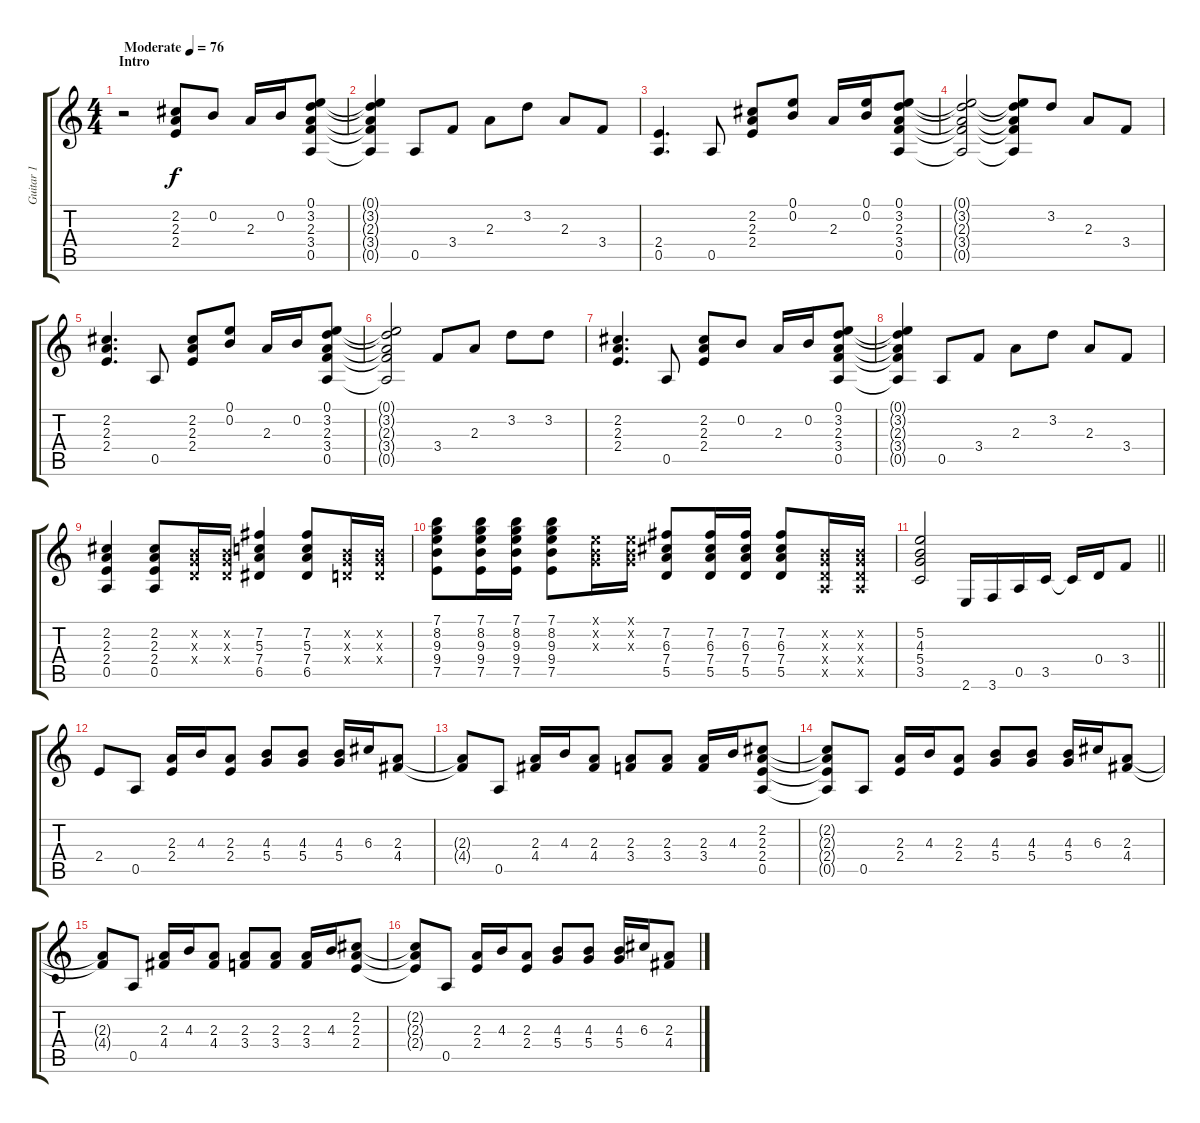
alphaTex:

\track ("Guitar 1" "Guitar 1") {instrument electricguitarclean}
\staff {score tabs}
\tuning (E4 B3 G3 D3 A2 D2) {hide}
\ts (4 4)
\section ("" "Intro")
\tempo (76 "Moderate")
\clef g2
\ks c
r.2{dy f instrument electricguitarclean} (2.2 2.3 2.4).8 0.2.8 2.3.16 0.2.16 (0.1 3.2 2.3 3.4 0.5).8 |
(0.1{t} 3.2{t} 2.3{t} 3.4{t} 0.5{t}).4 0.5.8 3.4.8 2.3.8 3.2.8 2.3.8 3.4.8 |
(2.4 0.5).4{d} 0.5.8 (2.2 2.3 2.4).8 (0.1 0.2).8 2.3.16 (0.1 0.2).16 (0.1 3.2 2.3 3.4 0.5).8 |
(0.1{t} 3.2{t} 2.3{t} 3.4{t} 0.5{t}).2 (0.1{t} 3.2{t} 2.3{t} 3.4{t} 0.5{t}).8 3.2.8 2.3.8 3.4.8 |
(2.2 2.3 2.4).4{d} 0.5.8 (2.2 2.3 2.4).8 (0.1 0.2).8 2.3.16 0.2.16 (0.1 3.2 2.3 3.4 0.5).8 |
(0.1{t} 3.2{t} 2.3{t} 3.4{t} 0.5{t}).2 3.4.8 2.3.8 3.2.8 3.2.8 |
(2.2 2.3 2.4).4{d} 0.5.8 (2.2 2.3 2.4).8 0.2.8 2.3.16 0.2.16 (0.1 3.2 2.3 3.4 0.5).8 |
(0.1{t} 3.2{t} 2.3{t} 3.4{t} 0.5{t}).4 0.5.8 3.4.8 2.3.8 3.2.8 2.3.8 3.4.8 |
(2.2 2.3 2.4 0.5).4 (2.2 2.3 2.4 0.5).8 (0.2{x} 0.3{x} 0.4{x}).16 (0.2{x} 0.3{x} 0.4{x}).16 (7.2 5.3 7.4 6.5).4 (7.2 5.3 7.4 6.5).8 (0.2{x} 0.3{x} 0.4{x}).16 (0.2{x} 0.3{x} 0.4{x}).16 |
(7.1 8.2 9.3 9.4 7.5).8 (7.1 8.2 9.3 9.4 7.5).16 (7.1 8.2 9.3 9.4 7.5).16 (7.1 8.2 9.3 9.4 7.5).8 (0.1{x} 0.2{x} 0.3{x}).16 (0.1{x} 0.2{x} 0.3{x}).16 (7.2 6.3 7.4 5.5).8 (7.2 6.3 7.4 5.5).16 (7.2 6.3 7.4 5.5).16 (7.2 6.3 7.4 5.5).8 (0.2{x} 0.3{x} 0.4{x} 0.5{x}).16 (0.2{x} 0.3{x} 0.4{x} 0.5{x}).16 |
\barLineRight lightlight
(5.2 4.3 5.4 3.5).2 2.6.16 3.6.16 0.5.16 3.5.16 3.5{t}.16 0.4.16 3.4.8 |
2.4.8 0.5.8 (2.3 2.4).16 4.3.16 (2.3 2.4).8 (4.3 5.4).8 (4.3 5.4).8 (4.3 5.4).16 6.3.16 (2.3 4.4).8 |
(2.3{t} 4.4{t}).8 0.5.8 (2.3 4.4).16 4.3.16 (2.3 4.4).8 (2.3 3.4).8 (2.3 3.4).8 (2.3 3.4).16 4.3.16 (2.2 2.3 2.4 0.5).8 |
(2.2{t} 2.3{t} 2.4{t} 0.5{t}).8 0.5.8 (2.3 2.4).16 4.3.16 (2.3 2.4).8 (4.3 5.4).8 (4.3 5.4).8 (4.3 5.4).16 6.3.16 (2.3 4.4).8 |
(2.3{t} 4.4{t}).8 0.5.8 (2.3 4.4).16 4.3.16 (2.3 4.4).8 (2.3 3.4).8 (2.3 3.4).8 (2.3 3.4).16 4.3.16 (2.2 2.3 2.4).8 |
(2.2{t} 2.3{t} 2.4{t}).8 0.5.8 (2.3 2.4).16 4.3.16 (2.3 2.4).8 (4.3 5.4).8 (4.3 5.4).8 (4.3 5.4).16 6.3.16 (2.3 4.4).8
